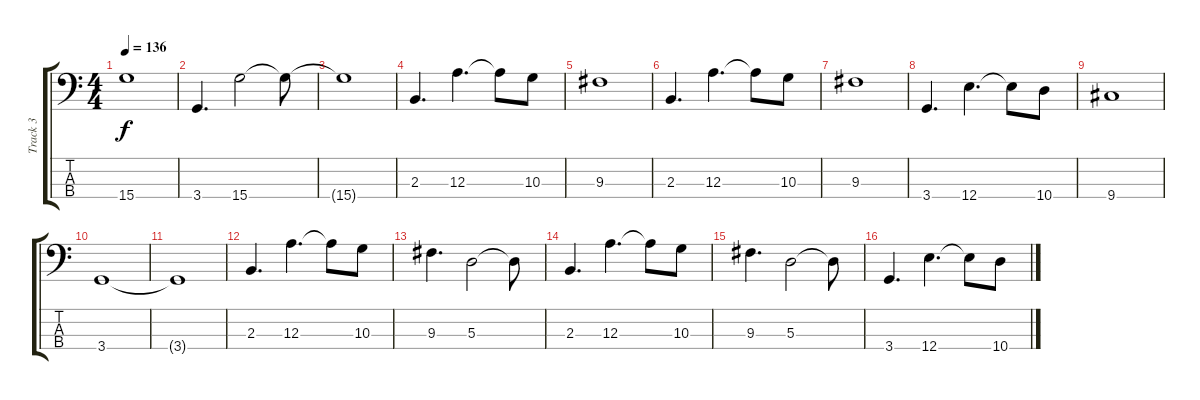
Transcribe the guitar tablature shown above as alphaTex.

\track ("Track 3" "Track 3") {instrument electricbasspick}
\staff {score tabs}
\tuning (G2 D2 A1 E1) {hide}
\ts (4 4)
\tempo 136
\clef f4
\ks c
15.4{t}.1{dy f} |
3.4.4{d} 15.4.2 15.4{t}.8 |
15.4{t}.1 |
2.3.4{d} 12.3.4{d} 12.3{t}.8 10.3.8 |
9.3.1 |
2.3.4{d} 12.3.4{d} 12.3{t}.8 10.3.8 |
9.3.1 |
3.4.4{d} 12.4.4{d} 12.4{t}.8 10.4.8 |
9.4.1 |
3.4.1 |
3.4{t}.1 |
2.3.4{d} 12.3.4{d} 12.3{t}.8 10.3.8 |
9.3.4{d} 5.3.2 5.3{t}.8 |
2.3.4{d} 12.3.4{d} 12.3{t}.8 10.3.8 |
9.3.4{d} 5.3.2 5.3{t}.8 |
3.4.4{d} 12.4.4{d} 12.4{t}.8 10.4.8
